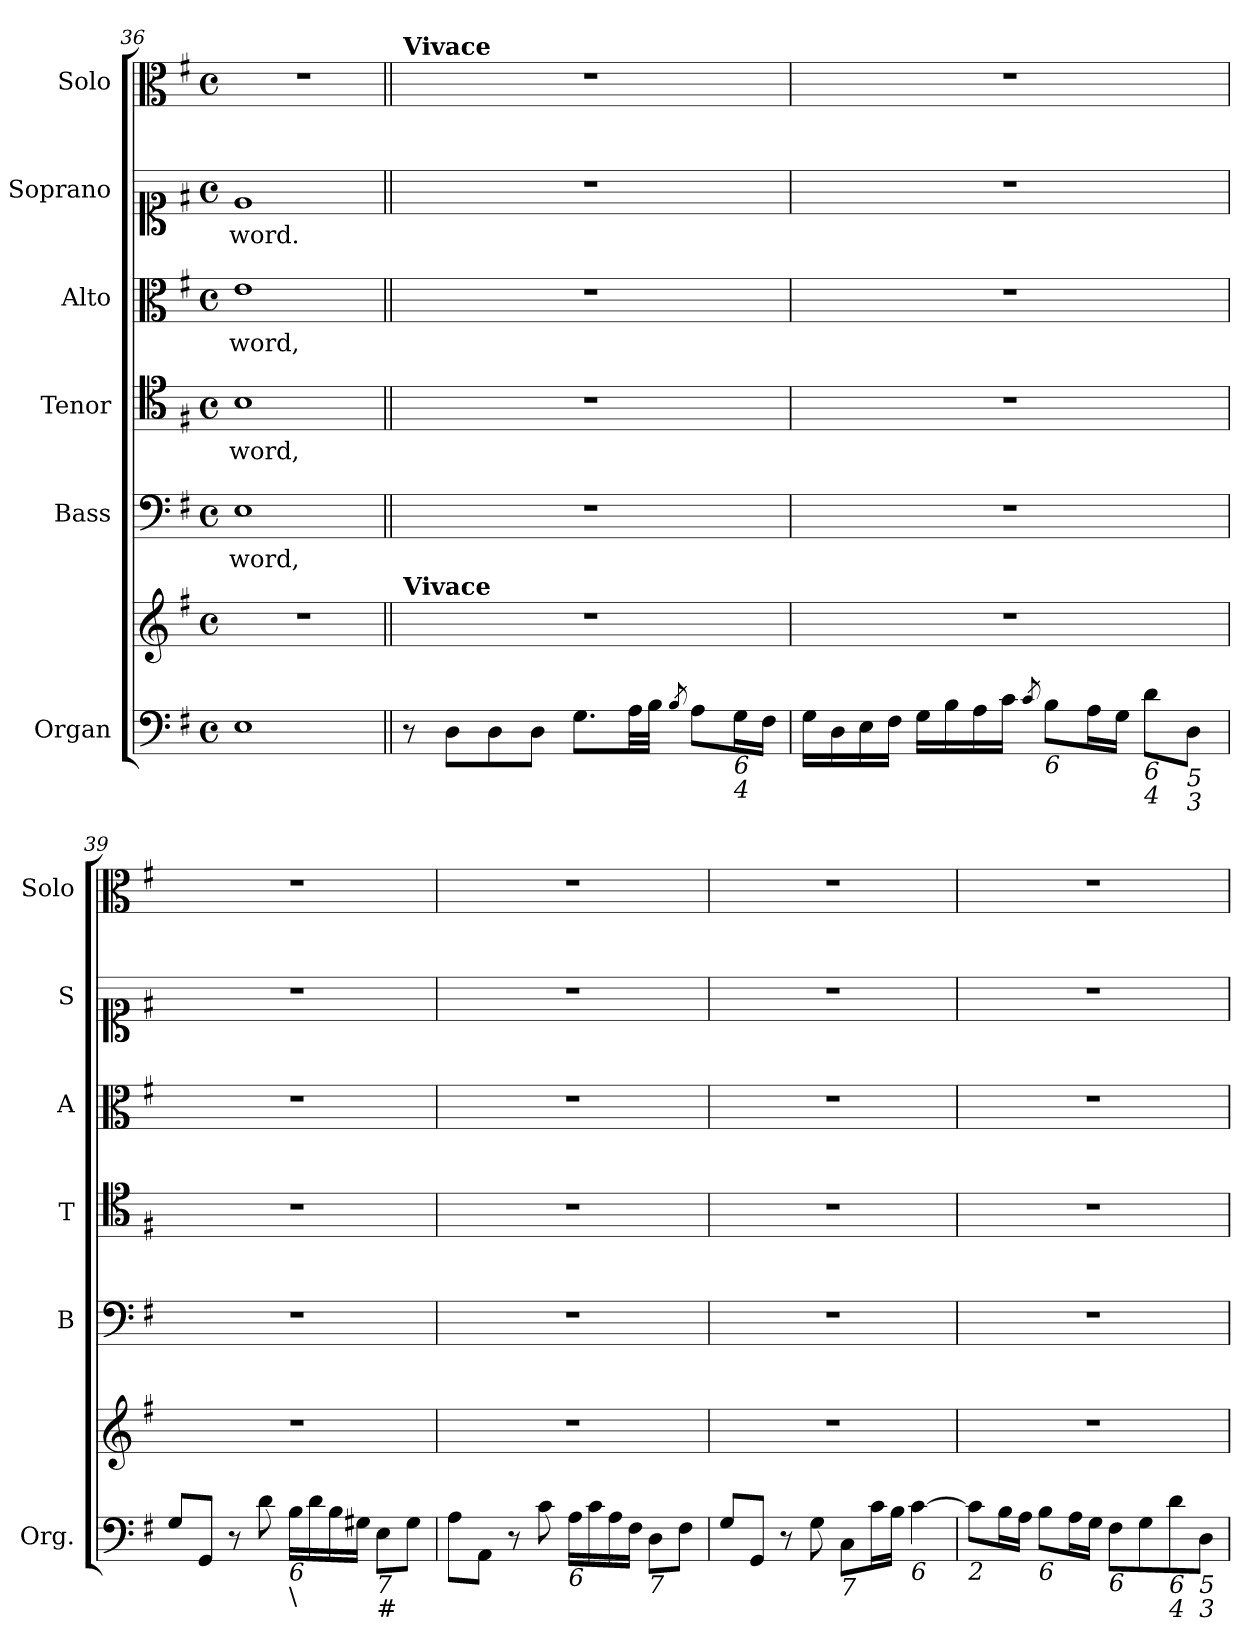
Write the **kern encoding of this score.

**kern	**kern	**kern	**text	**kern	**text	**kern	**text	**kern	**text	**kern
*part6	*part6	*part5	*part5	*part4	*part4	*part3	*part3	*part2	*part2	*part1
*staff7	*staff6	*staff5	*staff5	*staff4	*staff4	*staff3	*staff3	*staff2	*staff2	*staff1
*I"Organ	*	*I"Bass	*	*I"Tenor	*	*I"Alto	*	*I"Soprano	*	*I"Solo
*I'Org.	*	*I'B	*	*I'T	*	*I'A	*	*I'S	*	*I'Solo
*clefF4	*clefG2	*clefF4	*	*clefC4	*	*clefC3	*	*clefC1	*	*clefC3
*k[f#]	*k[f#]	*k[f#]	*	*k[f#]	*	*k[f#]	*	*k[f#]	*	*k[f#]
*e:	*e:	*e:	*	*e:	*	*e:	*	*e:	*	*e:
*M4/4	*M4/4	*M4/4	*	*M4/4	*	*M4/4	*	*M4/4	*	*M4/4
*met(c)	*met(c)	*met(c)	*	*met(c)	*	*met(c)	*	*met(c)	*	*met(c)
=36	=36	=36	=36	=36	=36	=36	=36	=36	=36	=36
!	!	!	!LO:LY:b	!	!LO:LY:b	!	!LO:LY:b	!	!LO:LY:b	!
1E	1r	1E	word,	1B	word,	1e	word,	1e	word.	1r
!!LO:PB:g=z
=37||	=37||	=37||	=37||	=37||	=37||	=37||	=37||	=37||	=37||	=37||
*	*MM72	*	*	*	*	*	*	*	*	*MM72
!	!	!	!	!	!	!	!	!	!	!LO:TX:a:B:t=Vivace
!	!LO:TX:a:B:t=Vivace	!	!	!	!	!	!	!	!	!
8r	1r	1r	.	1r	.	1r	.	1r	.	1r
8D\L	.	.	.	.	.	.	.	.	.	.
8D\	.	.	.	.	.	.	.	.	.	.
8D\J	.	.	.	.	.	.	.	.	.	.
8.G\L	.	.	.	.	.	.	.	.	.	.
32A\LL	.	.	.	.	.	.	.	.	.	.
32B\JJJ	.	.	.	.	.	.	.	.	.	.
8qB/	.	.	.	.	.	.	.	.	.	.
8A\L	.	.	.	.	.	.	.	.	.	.
!LO:TX:b:i:t=6	!	!	!	!	!	!	!	!	!	!
!LO:TX:b:i:t=4	!	!	!	!	!	!	!	!	!	!
16G\L	.	.	.	.	.	.	.	.	.	.
16F#\JJ	.	.	.	.	.	.	.	.	.	.
=38	=38	=38	=38	=38	=38	=38	=38	=38	=38	=38
16G\LL	1r	1r	.	1r	.	1r	.	1r	.	1r
16D\	.	.	.	.	.	.	.	.	.	.
16E\	.	.	.	.	.	.	.	.	.	.
16F#\JJ	.	.	.	.	.	.	.	.	.	.
16G\LL	.	.	.	.	.	.	.	.	.	.
16B\	.	.	.	.	.	.	.	.	.	.
16A\	.	.	.	.	.	.	.	.	.	.
16c\JJ	.	.	.	.	.	.	.	.	.	.
8qc/	.	.	.	.	.	.	.	.	.	.
!LO:TX:b:i:t=6	!	!	!	!	!	!	!	!	!	!
8B\L	.	.	.	.	.	.	.	.	.	.
16A\L	.	.	.	.	.	.	.	.	.	.
16G\JJ	.	.	.	.	.	.	.	.	.	.
!LO:TX:b:i:t=6	!	!	!	!	!	!	!	!	!	!
!LO:TX:b:i:t=4	!	!	!	!	!	!	!	!	!	!
8d\L	.	.	.	.	.	.	.	.	.	.
!LO:TX:b:i:t=5	!	!	!	!	!	!	!	!	!	!
!LO:TX:b:i:t=3	!	!	!	!	!	!	!	!	!	!
8D\J	.	.	.	.	.	.	.	.	.	.
=39	=39	=39	=39	=39	=39	=39	=39	=39	=39	=39
8G/L	1r	1r	.	1r	.	1r	.	1r	.	1r
8GG/J	.	.	.	.	.	.	.	.	.	.
8r	.	.	.	.	.	.	.	.	.	.
8d\	.	.	.	.	.	.	.	.	.	.
!LO:TX:b:i:t=6	!	!	!	!	!	!	!	!	!	!
!LO:TX:b:t=\	!	!	!	!	!	!	!	!	!	!
16B\LL	.	.	.	.	.	.	.	.	.	.
16d\	.	.	.	.	.	.	.	.	.	.
16B\	.	.	.	.	.	.	.	.	.	.
16G#X\JJ	.	.	.	.	.	.	.	.	.	.
!LO:TX:b:i:t=7	!	!	!	!	!	!	!	!	!	!
!LO:TX:b:i:t=#	!	!	!	!	!	!	!	!	!	!
8E\L	.	.	.	.	.	.	.	.	.	.
8G#\J	.	.	.	.	.	.	.	.	.	.
=40	=40	=40	=40	=40	=40	=40	=40	=40	=40	=40
8A\L	1r	1r	.	1r	.	1r	.	1r	.	1r
8AA\J	.	.	.	.	.	.	.	.	.	.
8r	.	.	.	.	.	.	.	.	.	.
8c\	.	.	.	.	.	.	.	.	.	.
!LO:TX:b:i:t=6	!	!	!	!	!	!	!	!	!	!
16A\LL	.	.	.	.	.	.	.	.	.	.
16c\	.	.	.	.	.	.	.	.	.	.
16A\	.	.	.	.	.	.	.	.	.	.
16F#\JJ	.	.	.	.	.	.	.	.	.	.
!LO:TX:b:i:t=7	!	!	!	!	!	!	!	!	!	!
8D\L	.	.	.	.	.	.	.	.	.	.
8F#\J	.	.	.	.	.	.	.	.	.	.
=41	=41	=41	=41	=41	=41	=41	=41	=41	=41	=41
8G/L	1r	1r	.	1r	.	1r	.	1r	.	1r
8GG/J	.	.	.	.	.	.	.	.	.	.
8r	.	.	.	.	.	.	.	.	.	.
8G\	.	.	.	.	.	.	.	.	.	.
!LO:TX:b:i:t=7	!	!	!	!	!	!	!	!	!	!
8C\L	.	.	.	.	.	.	.	.	.	.
16c\L	.	.	.	.	.	.	.	.	.	.
16B\JJ	.	.	.	.	.	.	.	.	.	.
!LO:TX:b:i:t=6	!	!	!	!	!	!	!	!	!	!
[4c\	.	.	.	.	.	.	.	.	.	.
!!LO:LB:g=z
=42	=42	=42	=42	=42	=42	=42	=42	=42	=42	=42
!LO:TX:b:i:t=2	!	!	!	!	!	!	!	!	!	!
8c\L]	1r	1r	.	1r	.	1r	.	1r	.	1r
16B\L	.	.	.	.	.	.	.	.	.	.
16A\JJ	.	.	.	.	.	.	.	.	.	.
!LO:TX:b:i:t=6	!	!	!	!	!	!	!	!	!	!
8B\L	.	.	.	.	.	.	.	.	.	.
16A\L	.	.	.	.	.	.	.	.	.	.
16G\JJ	.	.	.	.	.	.	.	.	.	.
!LO:TX:b:i:t=6	!	!	!	!	!	!	!	!	!	!
8F#\L	.	.	.	.	.	.	.	.	.	.
8G\	.	.	.	.	.	.	.	.	.	.
!LO:TX:b:i:t=6	!	!	!	!	!	!	!	!	!	!
!LO:TX:b:i:t=4	!	!	!	!	!	!	!	!	!	!
8d\	.	.	.	.	.	.	.	.	.	.
!LO:TX:b:i:t=5	!	!	!	!	!	!	!	!	!	!
!LO:TX:b:i:t=3	!	!	!	!	!	!	!	!	!	!
8D\J	.	.	.	.	.	.	.	.	.	.
=	=	=	=	=	=	=	=	=	=	=
*-	*-	*-	*-	*-	*-	*-	*-	*-	*-	*-
